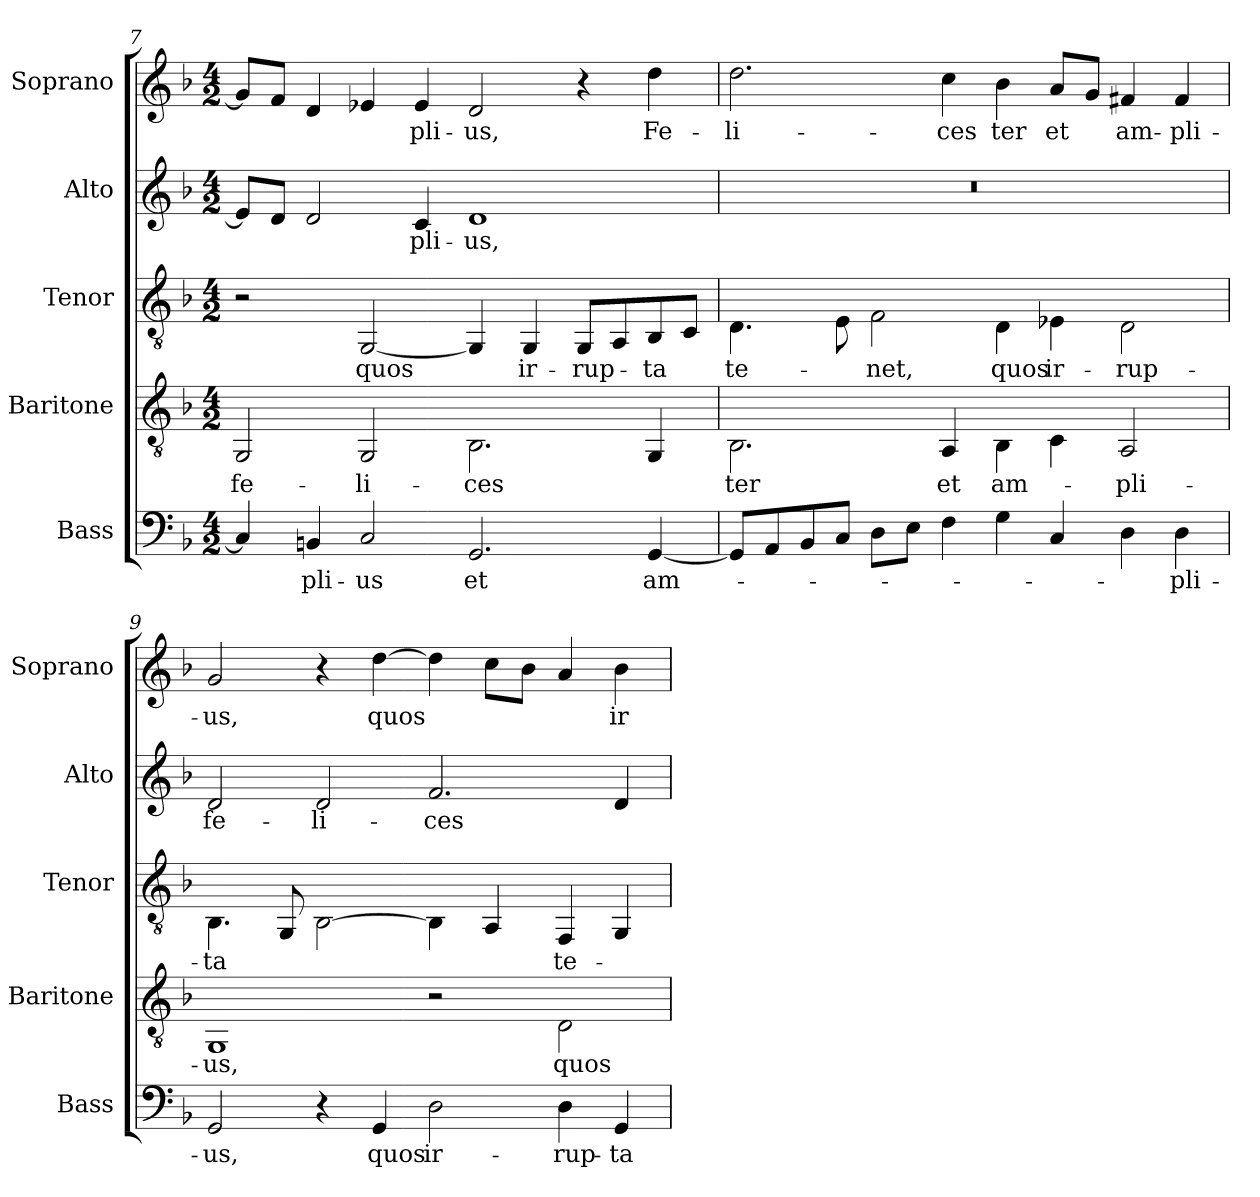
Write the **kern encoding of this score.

**kern	**text	**kern	**text	**kern	**text	**kern	**text	**kern	**text
*part5	*part5	*part4	*part4	*part3	*part3	*part2	*part2	*part1	*part1
*staff5	*staff5	*staff4	*staff4	*staff3	*staff3	*staff2	*staff2	*staff1	*staff1
*I"Bass	*	*I"Baritone	*	*I"Tenor	*	*I"Alto	*	*I"Soprano	*
*I'Bass	*	*I'Baritone	*	*I'Tenor	*	*I'Alto	*	*I'Soprano	*
*clefF4	*	*clefGv2	*	*clefGv2	*	*clefG2	*	*clefG2	*
*k[b-]	*	*k[b-]	*	*k[b-]	*	*k[b-]	*	*k[b-]	*
*F:	*	*F:	*	*F:	*	*F:	*	*F:	*
*M4/2	*	*M4/2	*	*M4/2	*	*M4/2	*	*M4/2	*
=7	=7	=7	=7	=7	=7	=7	=7	=7	=7
!	!	!	!LO:LY:b:color=#000000	!	!	!	!	!	!
4Ci/]	.	2GGi/	fe-	2r	.	8e-i/L]	.	8gi/L]	.
.	.	.	.	.	.	8di/J	.	8fi/J	.
!	!LO:LY:b:color=#000000	!	!	!	!	!	!	!	!
4BBni/	-pli-	.	.	.	.	2di/	.	4di/	.
!	!LO:LY:b:color=#000000	!	!	!	!	!	!	!	!
!	!	!	!LO:LY:b:color=#000000	!	!	!	!	!	!
!	!	!	!	!	!LO:LY:b:color=#000000	!	!	!	!
2Ci/	-us	2GGi/	-li-	[2GGi/	quos	.	.	4e-Xi/	.
!	!	!	!	!	!	!	!LO:LY:b:color=#000000	!	!
!	!	!	!	!	!	!	!	!	!LO:LY:b:color=#000000
.	.	.	.	.	.	4ci/	-pli-	4e-i/	-pli-
!	!LO:LY:b:color=#000000	!	!	!	!	!	!	!	!
!	!	!	!LO:LY:b:color=#000000	!	!	!	!	!	!
!	!	!	!	!	!	!	!LO:LY:b:color=#000000	!	!
!	!	!	!	!	!	!	!	!	!LO:LY:b:color=#000000
2.GGi/	et	2.BB-i\	-ces	4GGi/]	.	1di	-us,	2di/	-us,
!	!	!	!	!	!LO:LY:b:color=#000000	!	!	!	!
.	.	.	.	4GGi/	ir-	.	.	.	.
!	!	!	!	!	!LO:LY:b:color=#000000	!	!	!	!
.	.	.	.	8GGi/L	-rup-	.	.	4r	.
.	.	.	.	8AAi/	.	.	.	.	.
!	!LO:LY:b:color=#000000	!	!	!	!	!	!	!	!
!	!	!	!	!	!LO:LY:b:color=#000000	!	!	!	!
!	!	!	!	!	!	!	!	!	!LO:LY:b:color=#000000
[4GGi/	am-	4GGi/	.	8BB-i/	-ta	.	.	4ddi\	Fe-
.	.	.	.	8Ci/J	.	.	.	.	.
!!LO:PB:g=z
=8	=8	=8	=8	=8	=8	=8	=8	=8	=8
!	!	!	!LO:LY:b:color=#000000	!	!	!	!	!	!
!	!	!	!	!	!LO:LY:b:color=#000000	!LO:N:vis=1	!	!	!
!	!	!	!	!	!	!	!	!	!LO:LY:b:color=#000000
8GGi/L]	.	2.BB-i\	ter	4.Di\	te-	0r	.	2.ddi\	-li-
8AAi/	.	.	.	.	.	.	.	.	.
8BB-i/	.	.	.	.	.	.	.	.	.
8Ci/J	.	.	.	8Ei\	.	.	.	.	.
!	!	!	!	!	!LO:LY:b:color=#000000	!	!	!	!
8Di\L	.	.	.	2Fi\	-net,	.	.	.	.
8Ei\J	.	.	.	.	.	.	.	.	.
!	!	!	!LO:LY:b:color=#000000	!	!	!	!	!	!
!	!	!	!	!	!	!	!	!	!LO:LY:b:color=#000000
4Fi\	.	4AAi/	et	.	.	.	.	4cci\	-ces
!	!	!	!LO:LY:b:color=#000000	!	!	!	!	!	!
!	!	!	!	!	!LO:LY:b:color=#000000	!	!	!	!
!	!	!	!	!	!	!	!	!	!LO:LY:b:color=#000000
4Gi\	.	4BB-i\	am-	4Di\	quos	.	.	4b-i\	ter
!	!	!	!	!	!LO:LY:b:color=#000000	!	!	!	!
!	!	!	!	!	!	!	!	!	!LO:LY:b:color=#000000
4Ci/	.	4Ci\	.	4E-Xi\	ir-	.	.	8ai/L	et
.	.	.	.	.	.	.	.	8gi/J	.
!	!	!	!LO:LY:b:color=#000000	!	!	!	!	!	!
!	!	!	!	!	!LO:LY:b:color=#000000	!	!	!	!
!	!	!	!	!	!	!	!	!	!LO:LY:b:color=#000000
4Di\	.	2AAi/	-pli-	2Di\	-rup-	.	.	4f#Xi/	am-
!	!LO:LY:b:color=#000000	!	!	!	!	!	!	!	!
!	!	!	!	!	!	!	!	!	!LO:LY:b:color=#000000
4Di\	-pli-	.	.	.	.	.	.	4f#i/	-pli-
=9	=9	=9	=9	=9	=9	=9	=9	=9	=9
!	!LO:LY:b:color=#000000	!	!	!	!	!	!	!	!
!	!	!	!LO:LY:b:color=#000000	!	!	!	!	!	!
!	!	!	!	!	!LO:LY:b:color=#000000	!	!	!	!
!	!	!	!	!	!	!	!LO:LY:b:color=#000000	!	!
!	!	!	!	!	!	!	!	!	!LO:LY:b:color=#000000
2GGi/	-us,	1GGi	-us,	4.BB-i\	-ta	2di/	fe-	2gi/	-us,
.	.	.	.	8GGi/	.	.	.	.	.
!	!	!	!	!	!	!	!LO:LY:b:color=#000000	!	!
4r	.	.	.	[2BB-i\	.	2di/	-li-	4r	.
!	!LO:LY:b:color=#000000	!	!	!	!	!	!	!	!
!	!	!	!	!	!	!	!	!	!LO:LY:b:color=#000000
4GGi/	quos	.	.	.	.	.	.	[4ddi\	quos
!	!LO:LY:b:color=#000000	!	!	!	!	!	!	!	!
!	!	!	!	!	!	!	!LO:LY:b:color=#000000	!	!
2Di\	ir-	2r	.	4BB-i\]	.	2.fi/	-ces	4ddi\]	.
.	.	.	.	4AAi/	.	.	.	8cci\L	.
.	.	.	.	.	.	.	.	8b-i\J	.
!	!LO:LY:b:color=#000000	!	!	!	!	!	!	!	!
!	!	!	!LO:LY:b:color=#000000	!	!	!	!	!	!
!	!	!	!	!	!LO:LY:b:color=#000000	!	!	!	!
4Di\	-rup-	2Di\	quos	4FFi/	te-	.	.	4ai/	.
!	!LO:LY:b:color=#000000	!	!	!	!	!	!	!	!
!	!	!	!	!	!	!	!	!	!LO:LY:b:color=#000000
4GGi/	-ta	.	.	4GGi/	.	4di/	.	4b-i\	ir-
=	=	=	=	=	=	=	=	=	=
*-	*-	*-	*-	*-	*-	*-	*-	*-	*-
